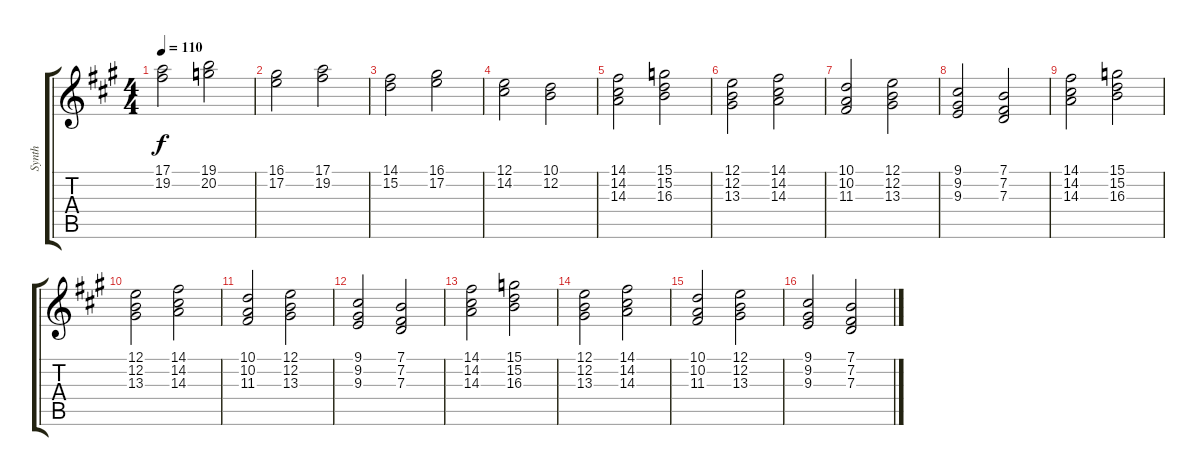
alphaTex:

\track ("Synth" "Synth") {instrument stringensemble1}
\staff {score tabs}
\tuning (E4 B3 G3 D3 A2 E2) {hide}
\ts (4 4)
\tempo 110
\clef g2
\ks a
(17.1 19.2).2{dy f} (19.1 20.2).2 |
(16.1 17.2).2 (17.1 19.2).2 |
(14.1 15.2).2 (16.1 17.2).2 |
(12.1 14.2).2 (10.1 12.2).2 |
(14.1 14.2 14.3).2 (15.1 15.2 16.3).2 |
(12.1 12.2 13.3).2 (14.1 14.2 14.3).2 |
(10.1 10.2 11.3).2 (12.1 12.2 13.3).2 |
(9.1 9.2 9.3).2 (7.1 7.2 7.3).2 |
(14.1 14.2 14.3).2 (15.1 15.2 16.3).2 |
(12.1 12.2 13.3).2 (14.1 14.2 14.3).2 |
(10.1 10.2 11.3).2 (12.1 12.2 13.3).2 |
(9.1 9.2 9.3).2 (7.1 7.2 7.3).2 |
(14.1 14.2 14.3).2 (15.1 15.2 16.3).2 |
(12.1 12.2 13.3).2 (14.1 14.2 14.3).2 |
(10.1 10.2 11.3).2 (12.1 12.2 13.3).2 |
(9.1 9.2 9.3).2 (7.1 7.2 7.3).2
